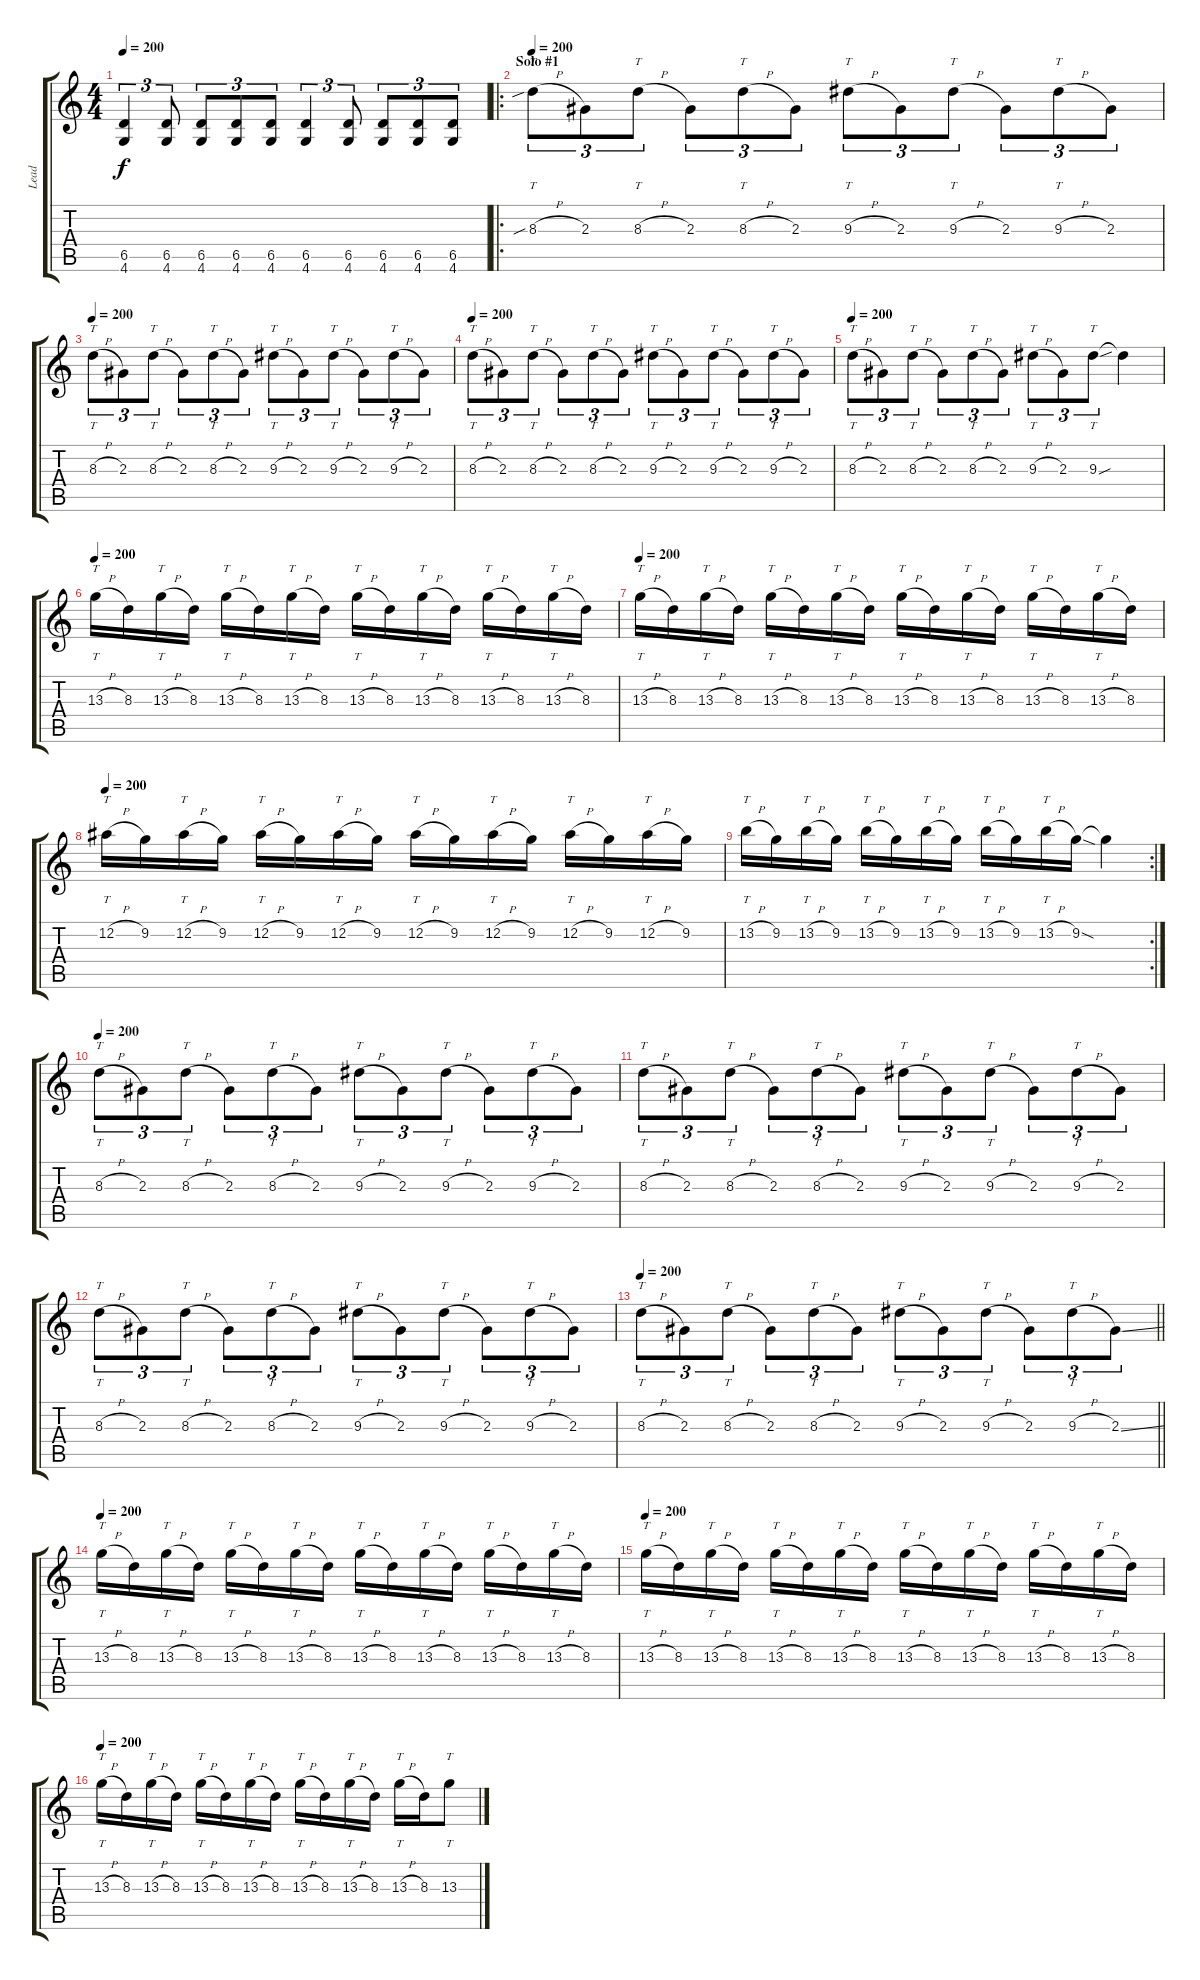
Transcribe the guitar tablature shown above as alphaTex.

\track ("Lead" "Lead") {instrument overdrivenguitar}
\staff {score tabs}
\tuning (Eb4 Bb3 Gb3 Db3 Ab2 Eb2) {hide}
\ts (4 4)
\tempo 200
\clef g2
\ks c
(6.5 4.6).4{tu (3 2) dy f} (6.5 4.6).8{tu (3 2)} (6.5 4.6).8{tu (3 2)} (6.5 4.6).8{tu (3 2)} (6.5 4.6).8{tu (3 2)} (6.5 4.6).4{tu (3 2)} (6.5 4.6).8{tu (3 2)} (6.5 4.6).8{tu (3 2)} (6.5 4.6).8{tu (3 2)} (6.5 4.6).8{tu (3 2)} |
\ro
\section ("" "Solo #1")
\tempo 200
8.3{sib h}.8{tt tu (3 2)} 2.3.8{tu (3 2)} 8.3{h}.8{tt tu (3 2)} 2.3.8{tu (3 2)} 8.3{h}.8{tt tu (3 2)} 2.3.8{tu (3 2)} 9.3{h}.8{tt tu (3 2)} 2.3.8{tu (3 2)} 9.3{h}.8{tt tu (3 2)} 2.3.8{tu (3 2)} 9.3{h}.8{tt tu (3 2)} 2.3.8{tu (3 2)} |
\tempo 200
8.3{h}.8{tt tu (3 2)} 2.3.8{tu (3 2)} 8.3{h}.8{tt tu (3 2)} 2.3.8{tu (3 2)} 8.3{h}.8{tt tu (3 2)} 2.3.8{tu (3 2)} 9.3{h}.8{tt tu (3 2)} 2.3.8{tu (3 2)} 9.3{h}.8{tt tu (3 2)} 2.3.8{tu (3 2)} 9.3{h}.8{tt tu (3 2)} 2.3.8{tu (3 2)} |
\tempo 200
8.3{h}.8{tt tu (3 2)} 2.3.8{tu (3 2)} 8.3{h}.8{tt tu (3 2)} 2.3.8{tu (3 2)} 8.3{h}.8{tt tu (3 2)} 2.3.8{tu (3 2)} 9.3{h}.8{tt tu (3 2)} 2.3.8{tu (3 2)} 9.3{h}.8{tt tu (3 2)} 2.3.8{tu (3 2)} 9.3{h}.8{tt tu (3 2)} 2.3.8{tu (3 2)} |
\tempo 200
8.3{h}.8{tt tu (3 2)} 2.3.8{tu (3 2)} 8.3{h}.8{tt tu (3 2)} 2.3.8{tu (3 2)} 8.3{h}.8{tt tu (3 2)} 2.3.8{tu (3 2)} 9.3{h}.8{tt tu (3 2)} 2.3.8{tu (3 2)} 9.3{sou}.8{tt tu (3 2)} 9.3{t}.4 |
\tempo 200
13.3{h}.16{tt} 8.3.16 13.3{h}.16{tt} 8.3.16 13.3{h}.16{tt} 8.3.16 13.3{h}.16{tt} 8.3.16 13.3{h}.16{tt} 8.3.16 13.3{h}.16{tt} 8.3.16 13.3{h}.16{tt} 8.3.16 13.3{h}.16{tt} 8.3.16 |
\tempo 200
13.3{h}.16{tt} 8.3.16 13.3{h}.16{tt} 8.3.16 13.3{h}.16{tt} 8.3.16 13.3{h}.16{tt} 8.3.16 13.3{h}.16{tt} 8.3.16 13.3{h}.16{tt} 8.3.16 13.3{h}.16{tt} 8.3.16 13.3{h}.16{tt} 8.3.16 |
\tempo 200
12.2{h}.16{tt} 9.2.16 12.2{h}.16{tt} 9.2.16 12.2{h}.16{tt} 9.2.16 12.2{h}.16{tt} 9.2.16 12.2{h}.16{tt} 9.2.16 12.2{h}.16{tt} 9.2.16 12.2{h}.16{tt} 9.2.16 12.2{h}.16{tt} 9.2.16 |
\rc 2
13.2{h}.16{tt} 9.2.16 13.2{h}.16{tt} 9.2.16 13.2{h}.16{tt} 9.2.16 13.2{h}.16{tt} 9.2.16 13.2{h}.16{tt} 9.2.16 13.2{h}.16{tt} 9.2{sod}.16 9.2{t}.4 |
\tempo 200
8.3{h}.8{tt tu (3 2)} 2.3.8{tu (3 2)} 8.3{h}.8{tt tu (3 2)} 2.3.8{tu (3 2)} 8.3{h}.8{tt tu (3 2)} 2.3.8{tu (3 2)} 9.3{h}.8{tt tu (3 2)} 2.3.8{tu (3 2)} 9.3{h}.8{tt tu (3 2)} 2.3.8{tu (3 2)} 9.3{h}.8{tt tu (3 2)} 2.3.8{tu (3 2)} |
8.3{h}.8{tt tu (3 2)} 2.3.8{tu (3 2)} 8.3{h}.8{tt tu (3 2)} 2.3.8{tu (3 2)} 8.3{h}.8{tt tu (3 2)} 2.3.8{tu (3 2)} 9.3{h}.8{tt tu (3 2)} 2.3.8{tu (3 2)} 9.3{h}.8{tt tu (3 2)} 2.3.8{tu (3 2)} 9.3{h}.8{tt tu (3 2)} 2.3.8{tu (3 2)} |
8.3{h}.8{tt tu (3 2)} 2.3.8{tu (3 2)} 8.3{h}.8{tt tu (3 2)} 2.3.8{tu (3 2)} 8.3{h}.8{tt tu (3 2)} 2.3.8{tu (3 2)} 9.3{h}.8{tt tu (3 2)} 2.3.8{tu (3 2)} 9.3{h}.8{tt tu (3 2)} 2.3.8{tu (3 2)} 9.3{h}.8{tt tu (3 2)} 2.3.8{tu (3 2)} |
\tempo 200
\barLineRight lightlight
8.3{h}.8{tt tu (3 2)} 2.3.8{tu (3 2)} 8.3{h}.8{tt tu (3 2)} 2.3.8{tu (3 2)} 8.3{h}.8{tt tu (3 2)} 2.3.8{tu (3 2)} 9.3{h}.8{tt tu (3 2)} 2.3.8{tu (3 2)} 9.3{h}.8{tt tu (3 2)} 2.3.8{tu (3 2)} 9.3{h}.8{tt tu (3 2)} 2.3{ss}.8{tu (3 2)} |
\tempo 200
13.3{h}.16{tt} 8.3.16 13.3{h}.16{tt} 8.3.16 13.3{h}.16{tt} 8.3.16 13.3{h}.16{tt} 8.3.16 13.3{h}.16{tt} 8.3.16 13.3{h}.16{tt} 8.3.16 13.3{h}.16{tt} 8.3.16 13.3{h}.16{tt} 8.3.16 |
\tempo 200
13.3{h}.16{tt} 8.3.16 13.3{h}.16{tt} 8.3.16 13.3{h}.16{tt} 8.3.16 13.3{h}.16{tt} 8.3.16 13.3{h}.16{tt} 8.3.16 13.3{h}.16{tt} 8.3.16 13.3{h}.16{tt} 8.3.16 13.3{h}.16{tt} 8.3.16 |
\tempo 200
13.3{h}.16{tt} 8.3.16 13.3{h}.16{tt} 8.3.16 13.3{h}.16{tt} 8.3.16 13.3{h}.16{tt} 8.3.16 13.3{h}.16{tt} 8.3.16 13.3{h}.16{tt} 8.3.16 13.3{h}.16{tt} 8.3.16 13.3.8{tt}
